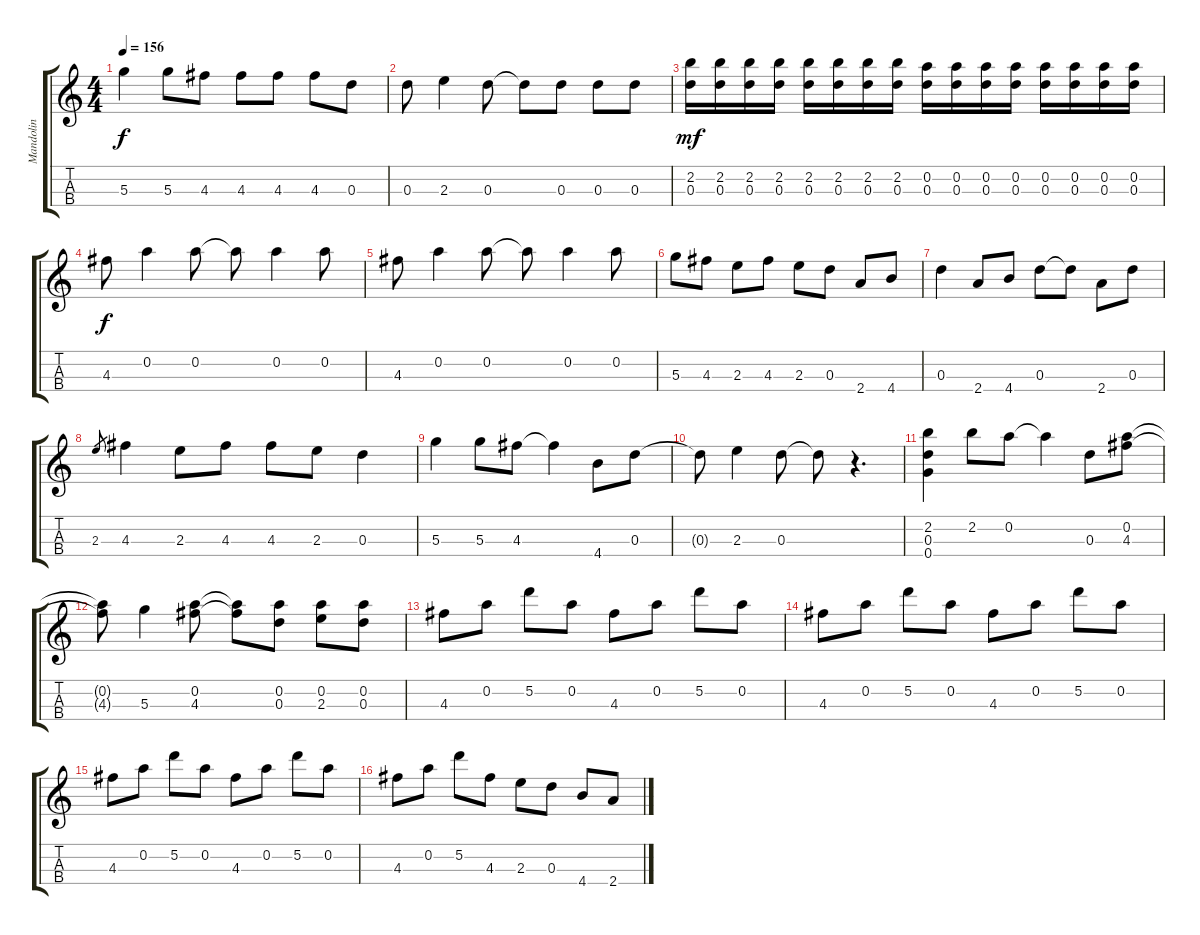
\track ("Mandolin" "Mandolin") {instrument banjo}
\staff {score tabs}
\tuning (E5 A4 D4 G3) {hide}
\displaytranspose 12
\ts (4 4)
\tempo 156
\clef g2
\ks c
5.3.4{dy f} 5.3.8 4.3.8 4.3.8 4.3.8 4.3.8 0.3.8 |
0.3.8 2.3.4 0.3.8 0.3{t}.8 0.3.8 0.3.8 0.3.8 |
(2.2 0.3).16{dy mf} (2.2 0.3).16 (2.2 0.3).16 (2.2 0.3).16 (2.2 0.3).16 (2.2 0.3).16 (2.2 0.3).16 (2.2 0.3).16 (0.2 0.3).16 (0.2 0.3).16 (0.2 0.3).16 (0.2 0.3).16 (0.2 0.3).16 (0.2 0.3).16 (0.2 0.3).16 (0.2 0.3).16 |
4.3.8{dy f} 0.2.4 0.2.8 0.2{t}.8 0.2.4 0.2.8 |
4.3.8 0.2.4 0.2.8 0.2{t}.8 0.2.4 0.2.8 |
5.3.8 4.3.8 2.3.8 4.3.8 2.3.8 0.3.8 2.4.8 4.4.8 |
0.3.4 2.4.8 4.4.8 0.3.8 0.3{t}.8 2.4.8 0.3.8 |
2.3.8{gr} 4.3.4 2.3.8 4.3.8 4.3.8 2.3.8 0.3.4 |
5.3.4 5.3.8 4.3.8 4.3{t}.4 4.4.8 0.3.8 |
0.3{t}.8 2.3.4 0.3.8 0.3{t}.8 r.4{d} |
(2.2 0.3 0.4).4 2.2.8 0.2.8 0.2{t}.4 0.3.8 (0.2 4.3).8 |
(0.2{t} 4.3{t}).8 5.3.4 (0.2 4.3).8 (0.2{t} 4.3{t}).8 (0.2 0.3).8 (0.2 2.3).8 (0.2 0.3).8 |
4.3.8 0.2.8 5.2.8 0.2.8 4.3.8 0.2.8 5.2.8 0.2.8 |
4.3.8 0.2.8 5.2.8 0.2.8 4.3.8 0.2.8 5.2.8 0.2.8 |
4.3.8 0.2.8 5.2.8 0.2.8 4.3.8 0.2.8 5.2.8 0.2.8 |
4.3.8 0.2.8 5.2.8 4.3.8 2.3.8 0.3.8 4.4.8 2.4.8
